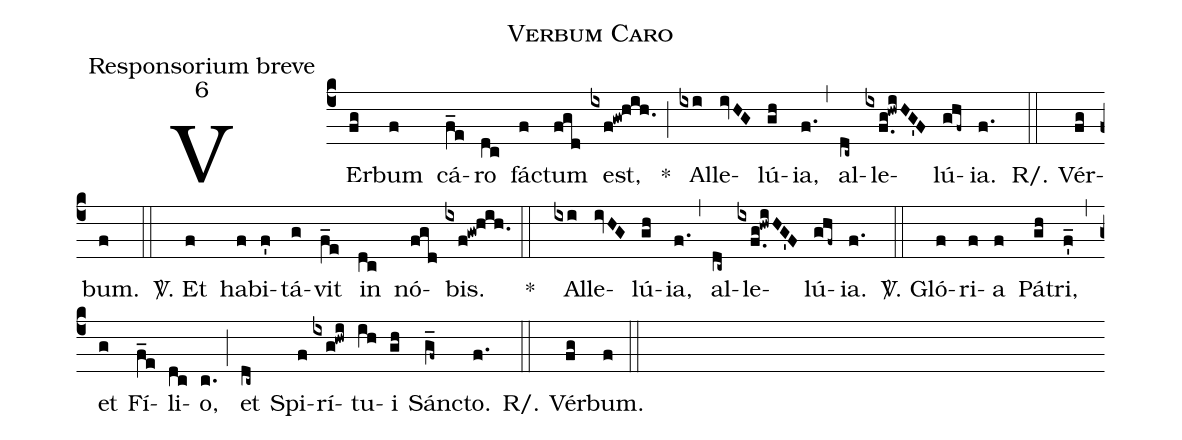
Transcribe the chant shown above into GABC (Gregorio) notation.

name:Verbum Caro;
office-part:Responsorium breve;
mode:6;
%%
(c4) VEr(fg)bum(f) cá(f_e)ro(dc) fác(f)tum(fgd) est,(ixf!gw!hih.) *(;)
Al(ixi)le(ivHG)lú(gh)ia,(f.) (,) al(dc~)le(ixf.g!hwiHG'F)lú(ghf~)ia.(f.) (::)
R/. Vér(fg)bum.(f) (::)
<sp>V/</sp>. {E}t(f) ha(f)bi(f')tá(g)vit(f_e) in(dc) nó(fgd)bis.(ixf!gw!hih.) (::)
* () Al(ixi)le(ivHG)lú(gh)ia,(f.) (,) al(dc~)le(ixf.g!hwiHG'F)lú(ghf~)ia.(f.) (::)
<sp>V/</sp>. Gl{ó}(f)ri(f)a(f) Pá(gh)tri,(f'_) (,) et(g) Fí(f_e)li(dc)o,(c.) (;) et(dc~) Spi(f)rí(ixg!hwi)tu(ih)i(gh) Sánc(g_f~)to.(f.) (::)
R/. Vér(fg)bum.(f) (::)
